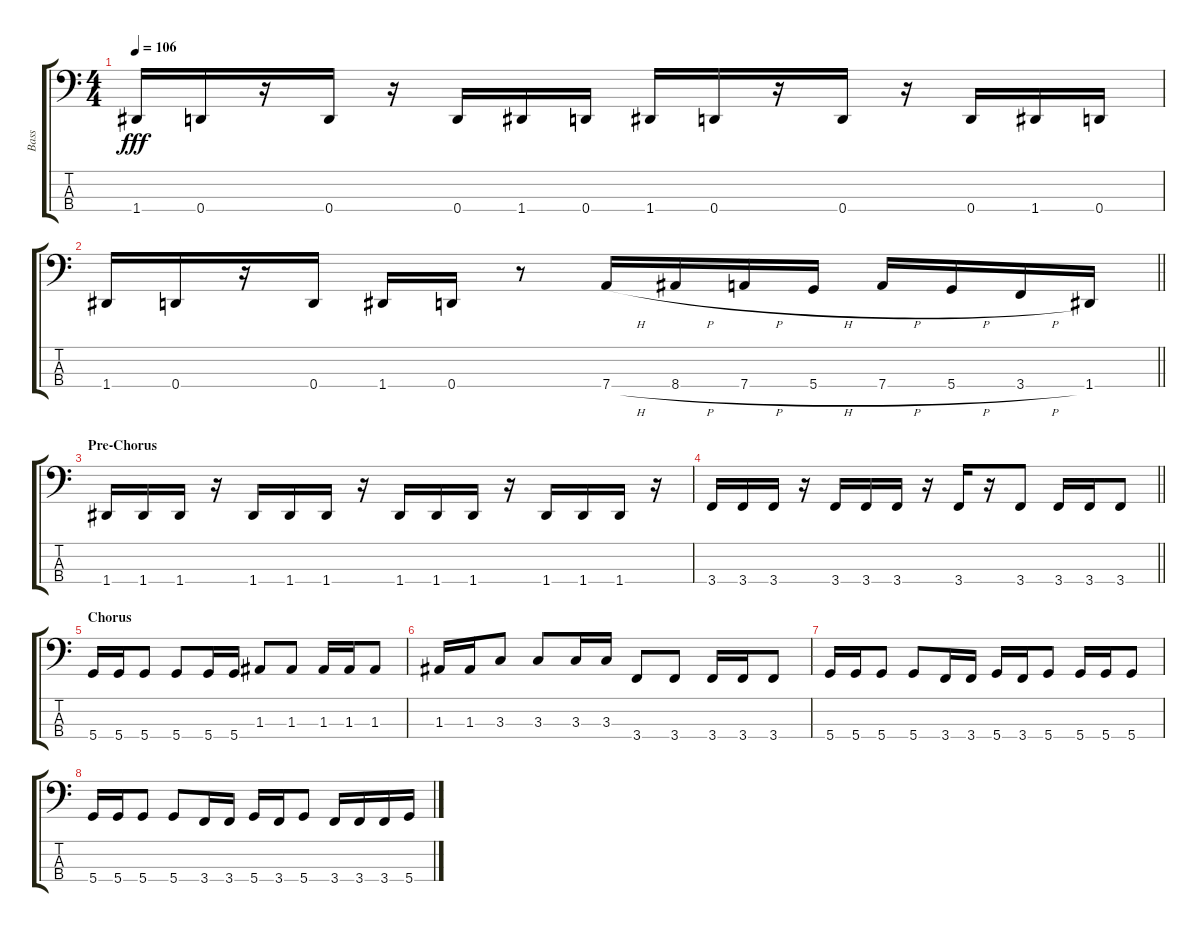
\track ("Bass" "Bass") {instrument electricbasspick}
\staff {score tabs}
\tuning (G2 D2 A1 D1) {hide}
\ts (4 4)
\tempo 106
\clef f4
\ks c
1.4.16{dy fff} 0.4.16 r.16 0.4.16 r.16 0.4.16 1.4.16 0.4.16 1.4.16 0.4.16 r.16 0.4.16 r.16 0.4.16 1.4.16 0.4.16 |
\barLineRight lightlight
1.4.16 0.4.16 r.16 0.4.16 1.4.16 0.4.16 r.8 7.4{h}.16 8.4{h}.16 7.4{h}.16 5.4{h}.16 7.4{h}.16 5.4{h}.16 3.4{h}.16 1.4.16 |
\section ("" "Pre-Chorus")
1.4.16 1.4.16 1.4.16 r.16 1.4.16 1.4.16 1.4.16 r.16 1.4.16 1.4.16 1.4.16 r.16 1.4.16 1.4.16 1.4.16 r.16 |
\barLineRight lightlight
3.4.16 3.4.16 3.4.16 r.16 3.4.16 3.4.16 3.4.16 r.16 3.4.16 r.16 3.4.8 3.4.16 3.4.16 3.4.8 |
\section ("" "Chorus")
5.4.16 5.4.16 5.4.8 5.4.8 5.4.16 5.4.16 1.3.8 1.3.8 1.3.16 1.3.16 1.3.8 |
1.3.16 1.3.16 3.3.8 3.3.8 3.3.16 3.3.16 3.4.8 3.4.8 3.4.16 3.4.16 3.4.8 |
5.4.16 5.4.16 5.4.8 5.4.8 3.4.16 3.4.16 5.4.16 3.4.16 5.4.8 5.4.16 5.4.16 5.4.8 |
5.4.16 5.4.16 5.4.8 5.4.8 3.4.16 3.4.16 5.4.16 3.4.16 5.4.8 3.4.16 3.4.16 3.4.16 5.4.16
